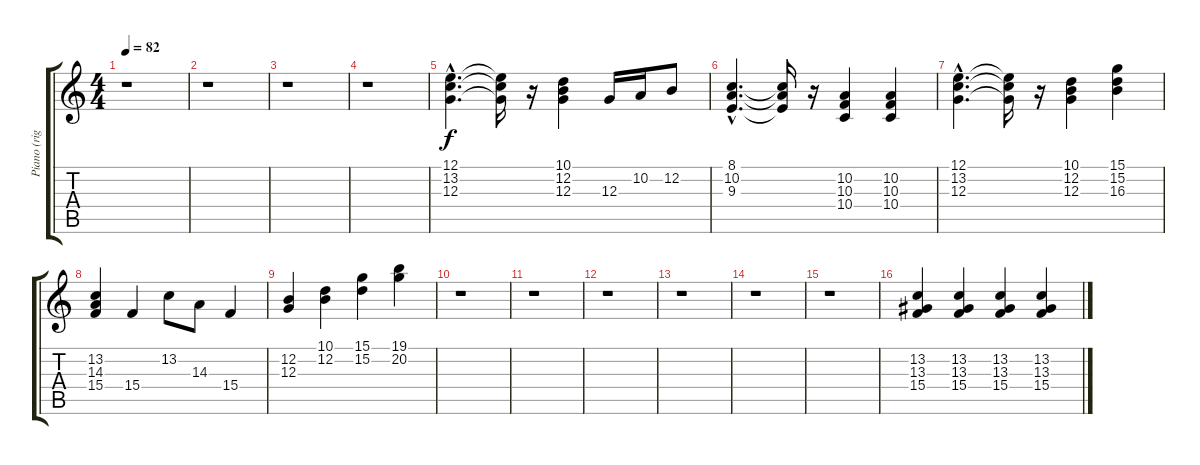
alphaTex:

\track ("Piano (right)" "Piano (rig") {instrument acousticgrandpiano}
\staff {score tabs}
\tuning (E4 B3 G3 D3 A2 E2) {hide}
\ts (4 4)
\tempo 82
\clef g2
\ks c
r.1{dy f} |
r.1 |
r.1 |
r.1 |
(12.1{hac} 13.2{hac} 12.3{hac}).4{d} (12.1{t} 13.2{t} 12.3{t}).16 r.16 (10.1 12.2 12.3).4 12.3.16 10.2.16 12.2.8 |
(8.1{hac} 10.2{hac} 9.3{hac}).4{d} (8.1{t} 10.2{t} 9.3{t}).16 r.16 (10.2 10.3 10.4).4 (10.2 10.3 10.4).4 |
(12.1{hac} 13.2{hac} 12.3{hac}).4{d} (12.1{t} 13.2{t} 12.3{t}).16 r.16 (10.1 12.2 12.3).4 (15.1 15.2 16.3).4 |
(13.2 14.3 15.4).4 15.4.4 13.2.8 14.3.8 15.4.4 |
(12.2 12.3).4 (10.1 12.2).4 (15.1 15.2).4 (19.1 20.2).4 |
r.1 |
r.1 |
r.1 |
r.1 |
r.1 |
r.1 |
(13.2 13.3 15.4).4 (13.2 13.3 15.4).4 (13.2 13.3 15.4).4 (13.2 13.3 15.4).4
